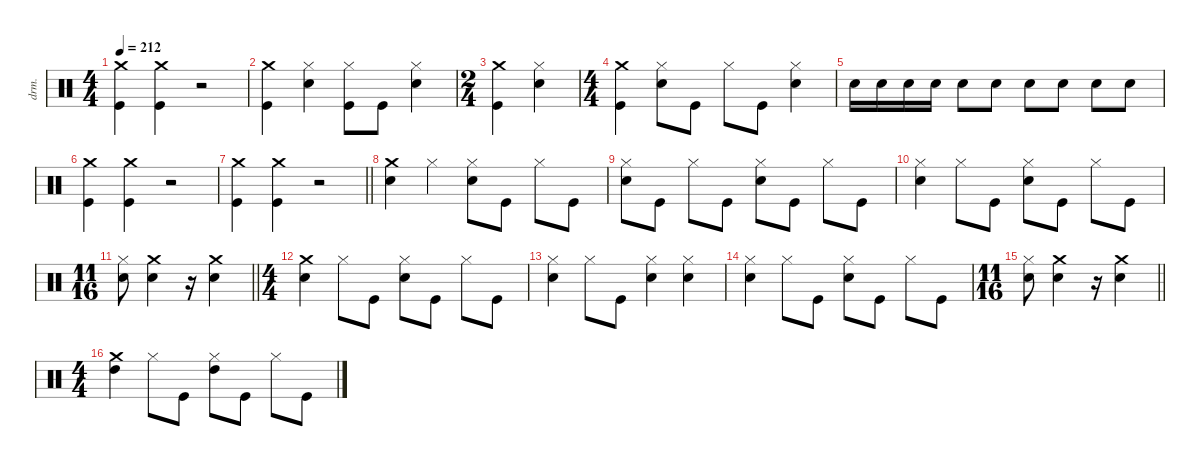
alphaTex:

\defaultSystemsLayout 4
\hideDynamics
\bracketExtendMode nobrackets
\otherSystemsTrackNameOrientation horizontal
\track ("Lars Ulrich" "drm.") {instrument percussion}
\staff {score}
\articulation defaults
\ts (4 4)
\tempo 212
\clef neutral
\ks c
("Kick (hit)" "Crash medium (hit)").4{dy fff} ("Kick (hit)" "Crash medium (hit)").4 r.2 |
("Kick (hit)" "Crash medium (hit)").4 ("Snare (hit) 2" "Hi-Hat (closed)").4 ("Kick (hit)" "Hi-Hat (closed)").8 "Kick (hit)".8 ("Hi-Hat (closed)" "Snare (hit) 2").4 |
\ts (2 4)
\beaming (8 2 2)
("Kick (hit)" "Crash medium (hit)").4 ("Snare (hit) 2" "Hi-Hat (closed)").4 |
\ts (4 4)
\beaming (8 2 2 2 2)
("Kick (hit)" "Crash medium (hit)").4 ("Snare (hit) 2" "Hi-Hat (closed)").8 "Kick (hit)".8 "Hi-Hat (closed)".8 "Kick (hit)".8 ("Snare (hit) 2" "Hi-Hat (closed)").4 |
"Snare (hit) 2".16 "Snare (hit) 2".16 "Snare (hit) 2".16 "Snare (hit) 2".16 "Snare (hit) 2".8 "Snare (hit) 2".8 "Snare (hit) 2".8 "Snare (hit) 2".8 "Snare (hit) 2".8 "Snare (hit) 2".8 |
("Kick (hit)" "Crash medium (hit)").4 ("Crash medium (hit)" "Kick (hit)").4 r.2 |
\barLineRight lightlight
("Crash medium (hit)" "Kick (hit)").4 ("Crash medium (hit)" "Kick (hit)").4 r.2 |
("Snare (hit) 2" "Crash medium (hit)").4 "Hi-Hat (closed)".4 ("Snare (hit) 2" "Hi-Hat (closed)").8 "Kick (hit)".8 "Hi-Hat (closed)".8 "Kick (hit)".8 |
("Snare (hit) 2" "Hi-Hat (closed)").8 "Kick (hit)".8 "Hi-Hat (closed)".8 "Kick (hit)".8 ("Snare (hit) 2" "Hi-Hat (closed)").8 "Kick (hit)".8 "Hi-Hat (closed)".8 "Kick (hit)".8 |
("Snare (hit) 2" "Hi-Hat (closed)").4 "Hi-Hat (closed)".8 "Kick (hit)".8 ("Snare (hit) 2" "Hi-Hat (closed)").8 "Kick (hit)".8 "Hi-Hat (closed)".8 "Kick (hit)".8 |
\ts (11 16)
\beaming (8 5)
\barLineRight lightlight
("Hi-Hat (closed)" "Snare (hit) 2").8 ("Snare (hit) 2" "Crash medium (hit)").4 r.16 ("Crash medium (hit)" "Snare (hit) 2").4 |
\ts (4 4)
\beaming (8 2 2 2 2)
("Crash medium (hit)" "Snare (hit) 2").4 "Hi-Hat (closed)".8 "Kick (hit)".8 ("Hi-Hat (closed)" "Snare (hit) 2").8 "Kick (hit)".8 "Hi-Hat (closed)".8 "Kick (hit)".8 |
("Snare (hit) 2" "Hi-Hat (closed)").4 "Hi-Hat (closed)".8 "Kick (hit)".8 ("Hi-Hat (closed)" "Snare (hit) 2").4 ("Snare (hit) 2" "Hi-Hat (closed)").4 |
("Snare (hit) 2" "Hi-Hat (closed)").4 "Hi-Hat (closed)".8 "Kick (hit)".8 ("Snare (hit) 2" "Hi-Hat (closed)").8 "Kick (hit)".8 "Hi-Hat (closed)".8 "Kick (hit)".8 |
\ts (11 16)
\beaming (8 5)
\barLineRight lightlight
("Snare (hit) 2" "Hi-Hat (closed)").8 ("Snare (hit) 2" "Crash medium (hit)").4 r.16 ("Snare (hit) 2" "Crash medium (hit)").4 |
\ts (4 4)
\beaming (8 2 2 2 2)
("High Tom (hit)" "Crash medium (hit)").4 "Hi-Hat (closed)".8 "Kick (hit)".8 ("High Tom (hit)" "Hi-Hat (closed)").8 "Kick (hit)".8 "Hi-Hat (closed)".8 "Kick (hit)".8
